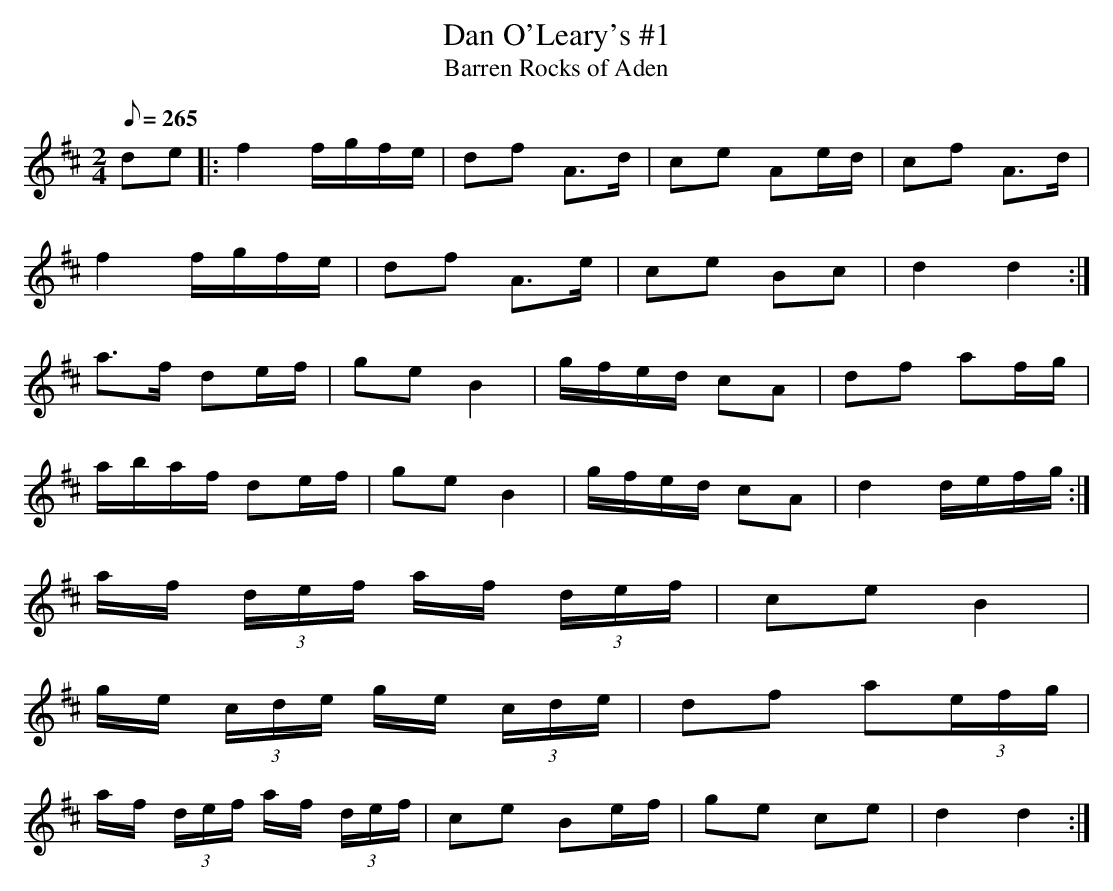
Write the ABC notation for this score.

X:1
T: Dan O'Leary's #1
T: Barren Rocks of Aden
L: 1/8
M: 2/4
Q: 265
K: D
de|: f2 f/g/f/e/|df A>d|ce Ae/d/|cf A>d|
f2 f/g/f/e/|df A>e|ce Bc|d2 d2 :|
a>f de/f/|ge B2|g/f/e/d/ cA|df af/g/|
a/b/a/f/ de/f/|ge B2|g/f/e/d/ cA|d2 d/e/f/g/ :|
a/f/ (3d/e/f/ a/f/ (3d/e/f/|ce B2|
g/e/ (3c/d/e/ g/e/ (3c/d/e/|df a(3e/f/g/|
a/f/ (3d/e/f/ a/f/ (3d/e/f/|ce Be/f/|ge ce|d2 d2 :|
